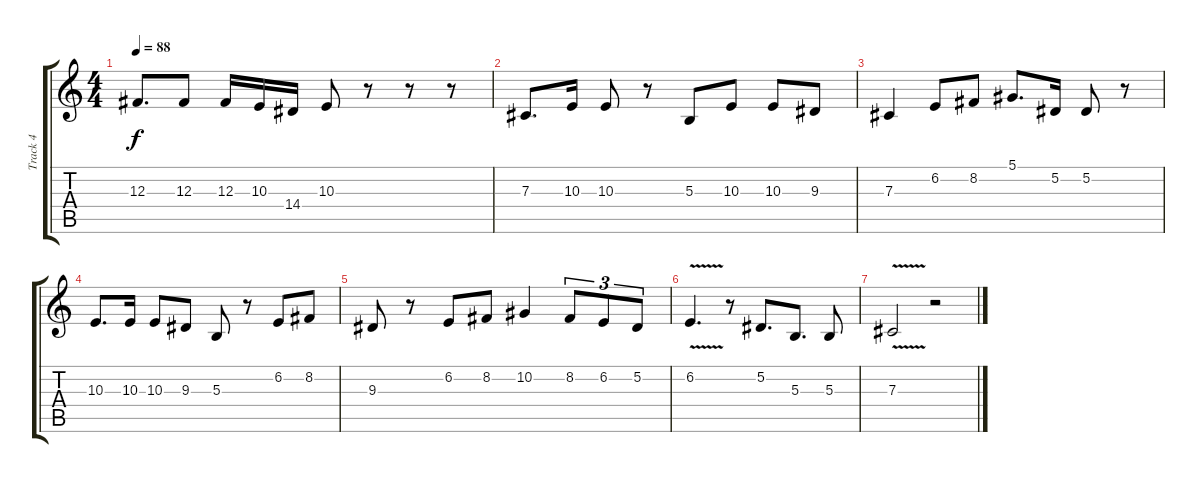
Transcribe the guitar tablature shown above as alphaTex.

\track ("Track 4" "Track 4") {instrument voiceoohs}
\staff {score tabs}
\tuning (Eb4 Bb3 Gb3 Db3 Ab2 Db2) {hide}
\ts (4 4)
\tempo 88
\clef g2
\ks c
12.3.8{d dy f} 12.3.8 12.3.16 10.3.16 14.4.16 10.3.8 r.8 r.8 r.8 |
7.3.8{d} 10.3.16 10.3.8 r.8 5.3.8 10.3.8 10.3.8 9.3.8 |
7.3.4 6.2.8 8.2.8 5.1.8{d} 5.2.16 5.2.8 r.8 |
10.3.8{d} 10.3.16 10.3.8 9.3.8 5.3.8 r.8 6.2.8 8.2.8 |
9.3.8 r.8 6.2.8 8.2.8 10.2.4 8.2.8{tu (3 2)} 6.2.8{tu (3 2)} 5.2.8{tu (3 2)} |
6.2{v}.4{d} r.8 5.2.8{d} 5.3.8{d} 5.3.8 |
7.3{v}.2 r.2
